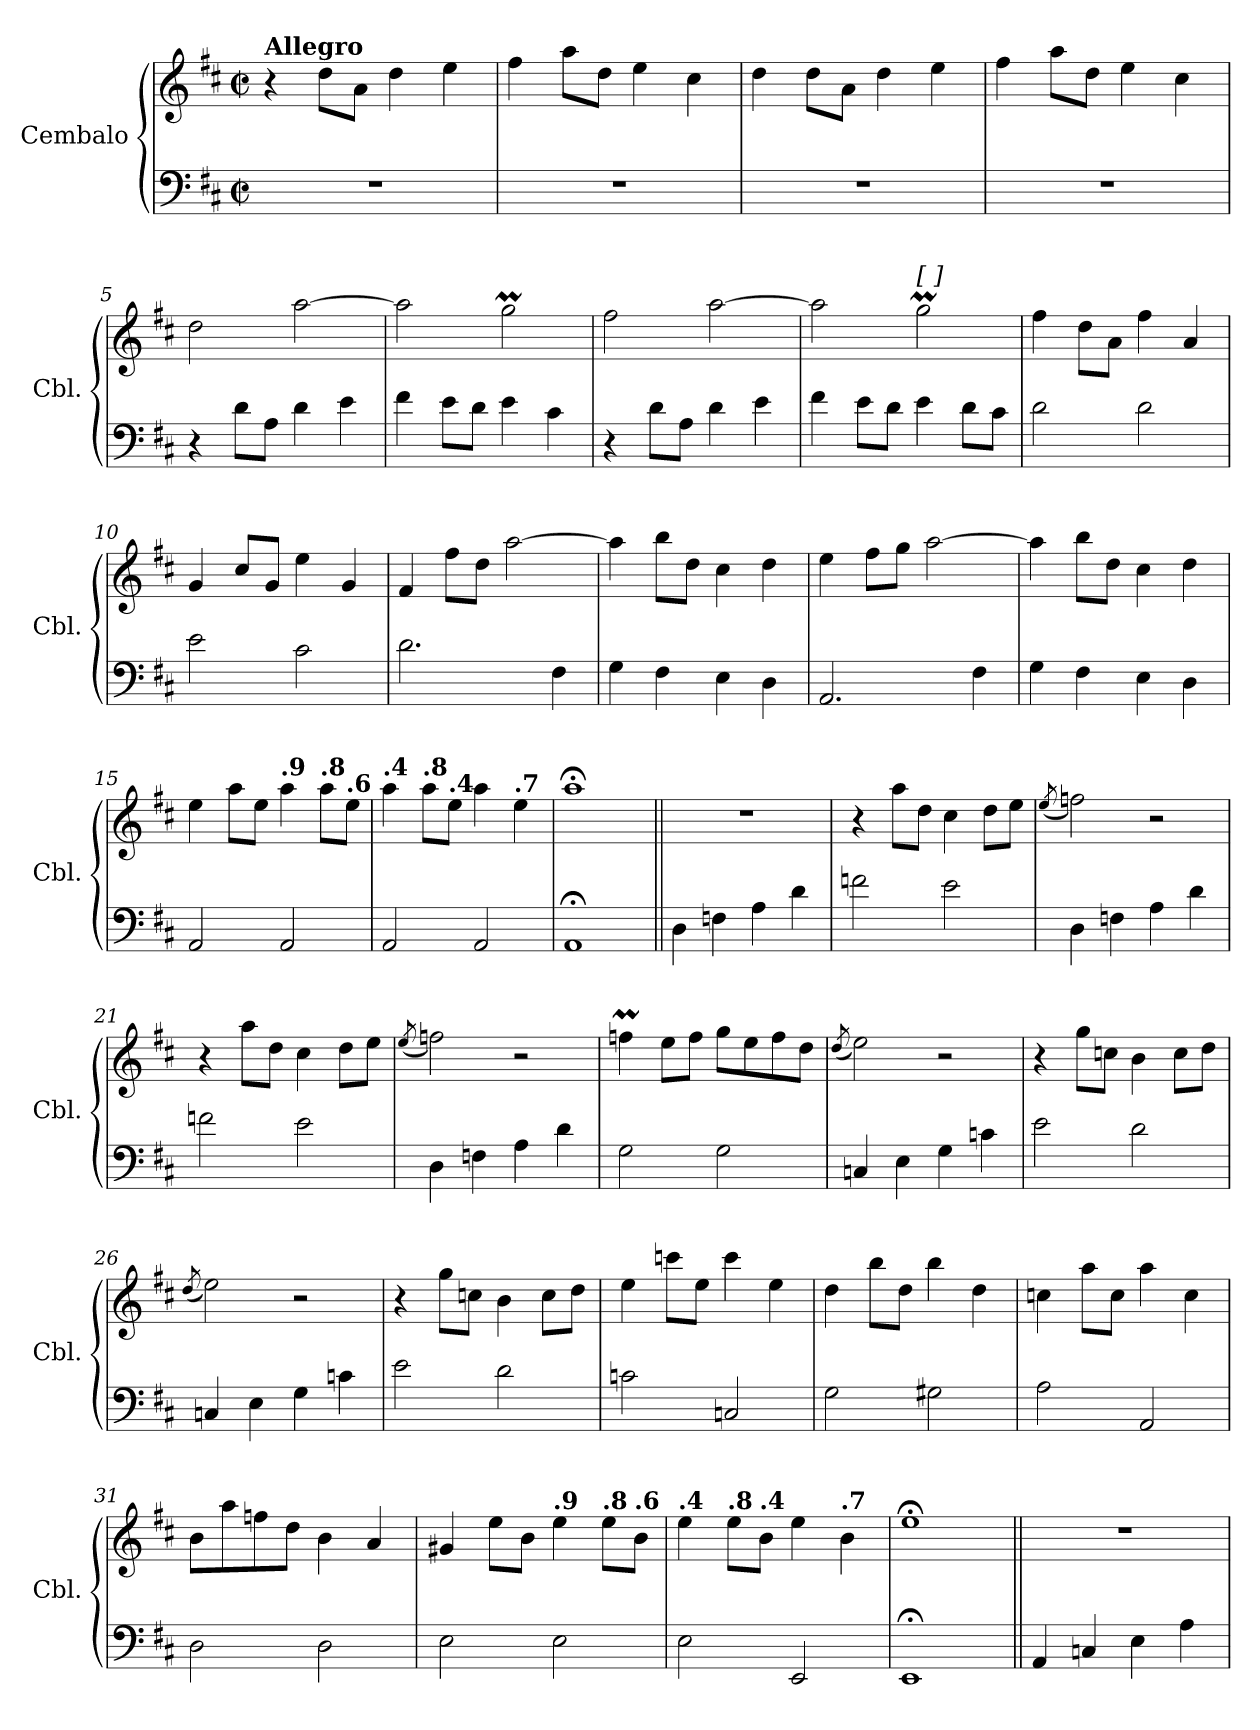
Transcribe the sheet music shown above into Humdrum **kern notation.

**kern	**kern
*part1	*part1
*staff2	*staff1
*I"Cembalo	*
*I'Cbl.	*
*clefF4	*clefG2
*k[f#c#]	*k[f#c#]
*M2/2	*M2/2
*met(c|)	*met(c|)
=1	=1
!	!LO:TX:a:B:t=Allegro
1r	4r
.	8dd\L
.	8a\J
.	4dd\
.	4ee\
=2	=2
1r	4ff#\
.	8aa\L
.	8dd\J
.	4ee\
.	4cc#\
=3	=3
1r	4dd\
.	8dd\L
.	8a\J
.	4dd\
.	4ee\
=4	=4
1r	4ff#\
.	8aa\L
.	8dd\J
.	4ee\
.	4cc#\
!!LO:LB:g=z
=5	=5
4r	2dd\
8d\L	.
8A\J	.
4d\	[2aa\
4e\	.
=6	=6
4f#\	2aa\]
8e\L	.
8d\J	.
4e\	2ggM\
4c#\	.
=7	=7
4r	2ff#\
8d\L	.
8A\J	.
4d\	[2aa\
4e\	.
=8	=8
4f#\	2aa\]
8e\L	.
8d\J	.
!	!LO:TX:a:t=[    ]
4e\	2ggM\
8d\L	.
8c#\J	.
!!LO:LB:g=z
=9	=9
2d\	4ff#\
.	8dd\L
.	8a\J
2d\	4ff#\
.	4a/
=10	=10
2e\	4g/
.	8cc#/L
.	8g/J
2c#\	4ee\
.	4g/
=11	=11
2.d\	4f#/
.	8ff#\L
.	8dd\J
.	[2aa\
4F#\	.
=12	=12
4G\	4aa\]
4F#\	8bb\L
.	8dd\J
4E\	4cc#\
4D\	4dd\
=13	=13
2.AA/	4ee\
.	8ff#\L
.	8gg\J
.	[2aa\
4F#\	.
!!LO:LB:g=z
=14	=14
4G\	4aa\]
4F#\	8bb\L
.	8dd\J
4E\	4cc#\
4D\	4dd\
=15	=15
*	*MM158
2AA/	4ee\
.	8aa\L
.	8ee\J
*	*MM157
!	!LO:TX:a:B:t=.9
2AA/	4aa\
*	*MM157
!	!LO:TX:a:B:t=.8
.	8aa\L
*	*MM157
!	!LO:TX:a:B:t=.6
.	8ee\J
=16	=16
*	*MM157
!	!LO:TX:a:B:t=.4
2AA/	4aa\
*	*MM156
!	!LO:TX:a:B:t=.8
.	8aa\L
*	*MM156
!	!LO:TX:a:B:t=.4
.	8ee\J
*	*MM156
2AA/	4aa\
*	*MM154
!	!LO:TX:a:B:t=.7
.	4ee\
=17	=17
*	*MM153
1AA;<	1aa;<
!!LO:PB:g=z
=18||	=18||
*	*MM158
4D\	1r
4Fn\	.
4A\	.
4d\	.
=19	=19
2fn\	4r
.	8aa\L
.	8dd\J
2e\	4cc#\
.	8dd\L
.	8ee\J
=20	=20
.	(<8qee/
4D\	2ffn\)
4Fn\	.
4A\	2r
4d\	.
=21	=21
2fn\	4r
.	8aa\L
.	8dd\J
2e\	4cc#\
.	8dd\L
.	8ee\J
!!LO:LB:g=z
=22	=22
.	(<8qee/
4D\	2ffn\)
4Fn\	.
4A\	2r
4d\	.
=23	=23
2G\	4ffnM\
.	8ee\L
.	8ff\J
2G\	8gg\L
.	8ee\
.	8ff\
.	8dd\J
=24	=24
.	(<8qdd/
4Cn/	2ee\)
4E\	.
4G\	2r
4cn\	.
=25	=25
2e\	4r
.	8gg\L
.	8ccn\J
2d\	4b\
.	8cc\L
.	8dd\J
!!LO:LB:g=z
=26	=26
.	(<8qdd/
4Cn/	2ee\)
4E\	.
4G\	2r
4cn\	.
=27	=27
2e\	4r
.	8gg\L
.	8ccn\J
2d\	4b\
.	8cc\L
.	8dd\J
=28	=28
2cn\	4ee\
.	8cccn\L
.	8ee\J
2Cn/	4ccc\
.	4ee\
=29	=29
2G\	4dd\
.	8bb\L
.	8dd\J
2G#X\	4bb\
.	4dd\
=30	=30
2A\	4ccn\
.	8aa\L
.	8cc\J
2AA/	4aa\
.	4cc\
!!LO:LB:g=z
=31	=31
2D\	8b\L
.	8aa\
.	8ffn\
.	8dd\J
2D\	4b\
.	4a/
=32	=32
*	*MM158
2E\	4g#X/
.	8ee\L
.	8b\J
*	*MM157
!	!LO:TX:a:B:t=.9
2E\	4ee\
*	*MM157
!	!LO:TX:a:B:t=.8
.	8ee\L
*	*MM157
!	!LO:TX:a:B:t=.6
.	8b\J
=33	=33
*	*MM157
!	!LO:TX:a:B:t=.4
2E\	4ee\
*	*MM156
!	!LO:TX:a:B:t=.8
.	8ee\L
*	*MM156
!	!LO:TX:a:B:t=.4
.	8b\J
*	*MM156
2EE/	4ee\
*	*MM154
!	!LO:TX:a:B:t=.7
.	4b\
=34	=34
*	*MM153
1EE;<	1ee;<
!!LO:PB:g=z
=35||	=35||
*	*MM158
4AA/	1r
4Cn/	.
4E\	.
4A\	.
=	=
*-	*-
